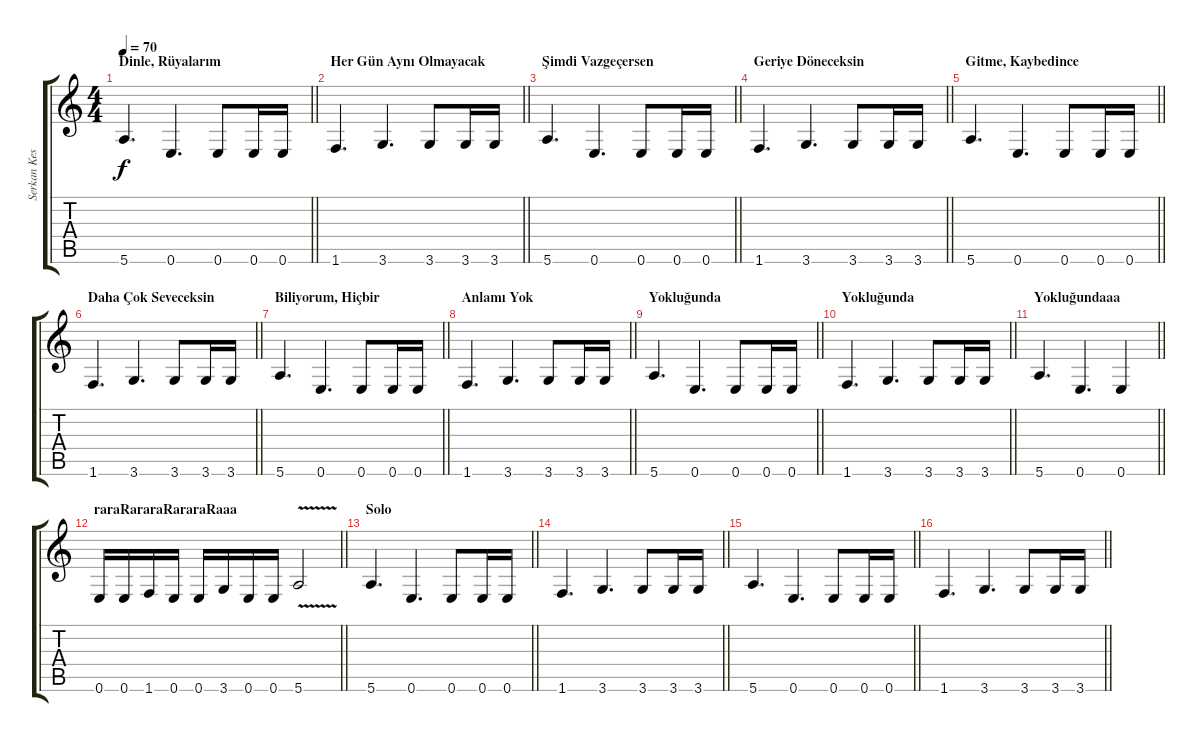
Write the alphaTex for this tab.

\track ("Serkan Keskin - İsmail Abi (Bass)" "Serkan Kes") {instrument electricbassfinger}
\staff {score tabs}
\tuning (E4 B3 G3 D3 A2 E2) {hide}
\ts (4 4)
\section ("" "Dinle, Rüyalarım")
\tempo 70
\clef g2
\barLineRight lightlight
\ks c
5.6.4{d dy f} 0.6.4{d} 0.6.8 0.6.16 0.6.16 |
\section ("" "Her Gün Aynı Olmayacak")
\barLineRight lightlight
1.6.4{d} 3.6.4{d} 3.6.8 3.6.16 3.6.16 |
\section ("" "Şimdi Vazgeçersen")
\barLineRight lightlight
5.6.4{d} 0.6.4{d} 0.6.8 0.6.16 0.6.16 |
\section ("" "Geriye Döneceksin")
\barLineRight lightlight
1.6.4{d} 3.6.4{d} 3.6.8 3.6.16 3.6.16 |
\section ("" "Gitme, Kaybedince")
\barLineRight lightlight
5.6.4{d} 0.6.4{d} 0.6.8 0.6.16 0.6.16 |
\section ("" "Daha Çok Seveceksin")
\barLineRight lightlight
1.6.4{d} 3.6.4{d} 3.6.8 3.6.16 3.6.16 |
\section ("" "Biliyorum, Hiçbir")
\barLineRight lightlight
5.6.4{d} 0.6.4{d} 0.6.8 0.6.16 0.6.16 |
\section ("" "Anlamı Yok")
\barLineRight lightlight
1.6.4{d} 3.6.4{d} 3.6.8 3.6.16 3.6.16 |
\section ("" "Yokluğunda")
\barLineRight lightlight
5.6.4{d} 0.6.4{d} 0.6.8 0.6.16 0.6.16 |
\section ("" "Yokluğunda")
\barLineRight lightlight
1.6.4{d} 3.6.4{d} 3.6.8 3.6.16 3.6.16 |
\section ("" "Yokluğundaaa")
\barLineRight lightlight
5.6.4{d} 0.6.4{d} 0.6.4 |
\section ("" "raraRararaRararaRaaa")
\barLineRight lightlight
0.6.16 0.6.16 1.6.16 0.6.16 0.6.16 3.6.16 0.6.16 0.6.16 5.6{v}.2 |
\section ("" "Solo")
\barLineRight lightlight
5.6.4{d} 0.6.4{d} 0.6.8 0.6.16 0.6.16 |
\barLineRight lightlight
1.6.4{d} 3.6.4{d} 3.6.8 3.6.16 3.6.16 |
\barLineRight lightlight
5.6.4{d} 0.6.4{d} 0.6.8 0.6.16 0.6.16 |
\barLineRight lightlight
1.6.4{d} 3.6.4{d} 3.6.8 3.6.16 3.6.16
